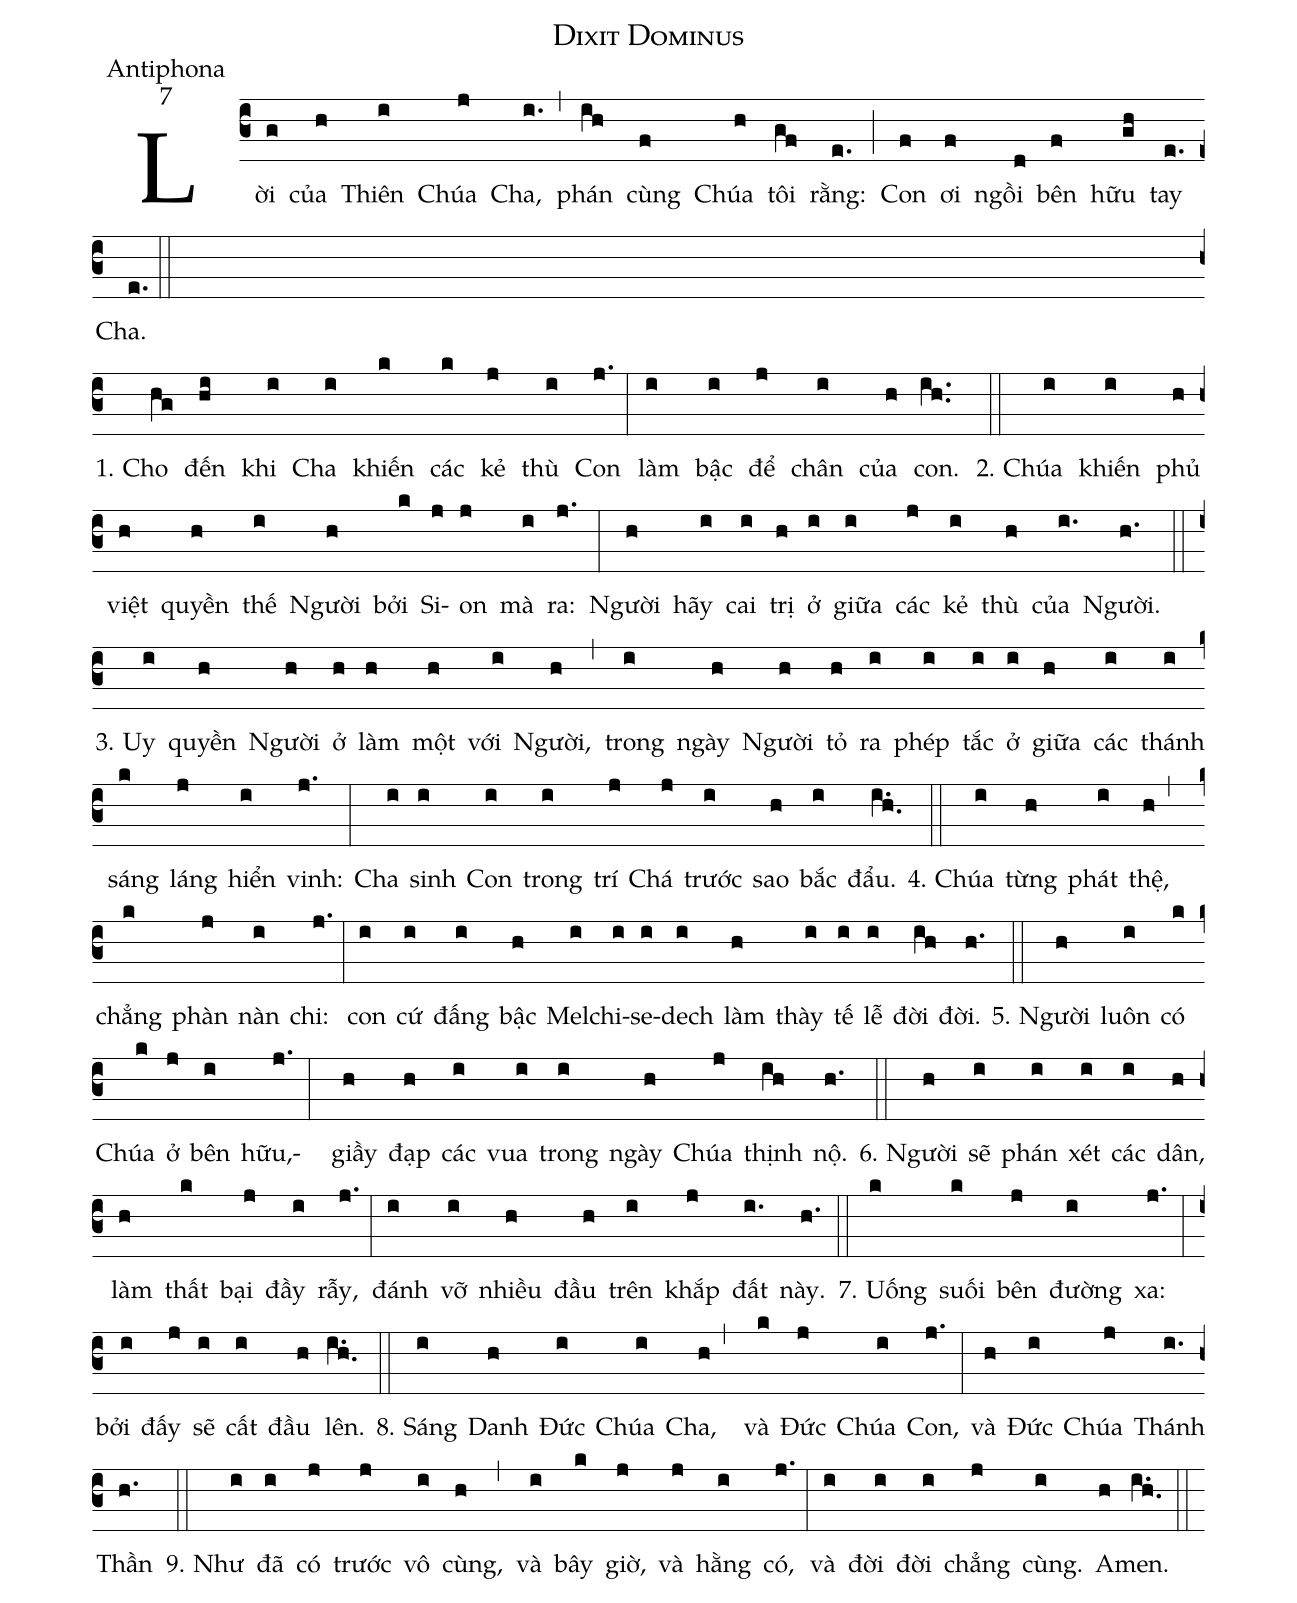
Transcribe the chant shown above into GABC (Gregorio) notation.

name:Dixit Dominus;
office-part:Antiphona;
mode:7;
%%
(c3)Lời(g) của(h) Thiên(i) Chúa(j) Cha,(i.) (,) phán(ih) cùng(f) Chúa(h) tôi(gf) rằng:(e.) (;) Con(f) ơi(f) ngồi(d) bên(f) hữu(gh) tay(e.) Cha.(e.) (::Z)
1. Cho(hg) đến(hi) khi(i) Cha(i) khiến(k) các(k) kẻ(j) thù(i) Con(j.) (:)làm(i) bậc(i) để(j) chân(i) của(h) con.(ih..) (::)

2. Chúa(i) khiến(i) phủ(h) việt(h) quyền(h) thế(i) Người(h) bởi(k) Si(j)on(j) mà(i) ra:(j.) (:)Người(h) hãy(i) cai(i) trị(h) ở(i) giữa(i) các(j) kẻ(i) thù(h) của(i.) Người.(h.) (::)

3. Uy(i) quyền(h) Người(h) ở(h) làm(h) một(h) với(i) Người,(h) (,) trong(i) ngày(h) Người(h) tỏ(h) ra(i) phép(i) tắc(i) ở(i) giữa(h) các(i) thánh(i) sáng(k) láng(j) hiển(i) vinh:(j.) (:)Cha(i) sinh(i) Con(i) trong(i) trí(j) Chá(j) trước(i) sao(h) bắc(i) đẩu.(i.h.) (::)

4. Chúa(i) từng(h) phát(i) thệ,(h,) chẳng(k) phàn(j) nàn(i) chi:(j.) (:)con(i) cứ(i) đấng(i) bậc(h) Mel(i)chi(i)se(i)dech(i) làm(h) thày(i) tế(i) lễ(i) đời(ih) đời.(h.) (::)

5. Người(h) luôn(i) có(k) Chúa(k) ở(j) bên(i) hữu,(j.:)giầy(h) đạp(h) các(i) vua(i) trong(i) ngày(h) Chúa(j) thịnh(ih) nộ.(h.) (::)

6. Người(h) sẽ(i) phán(i) xét(i) các(i) dân,(h) làm(h) thất(k) bại(j) đầy(i) rẫy,(j.) (:)đánh(i) vỡ(i) nhiều(h) đầu(h) trên(i) khắp(j) đất(i.) này.(h.) (::)

7. Uống(k) suối(k) bên(j) đường(i) xa:(j.) (:)bởi(i) đấy(j) sẽ(i) cất(i) đầu(h) lên.(i.h.) (::)

8. Sáng(i) Danh(h) Đức(i) Chúa(i) Cha,(h,) và(k) Đức(j) Chúa(i) Con,(j.) (:)và(h) Đức(i) Chúa(j) Thánh(i.) Thần(h.) (::)
9. Như(i) đã(i) có(j) trước(j) vô(i) cùng,(h) (,) và(i) bây(k) giờ,(j) và(j) hằng(i) có,(j.) (:)và(i) đời(i) đời(i) chẳng(j) cùng.(i) A(h)men.(i.h.) (::)
